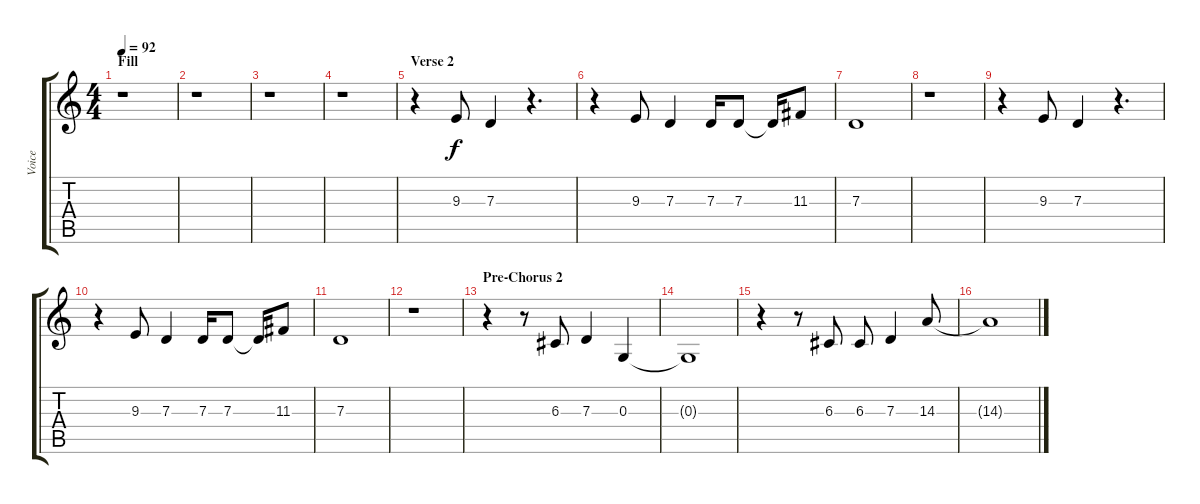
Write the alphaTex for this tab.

\track ("Voice" "Voice") {instrument synthbrass1}
\staff {score tabs}
\tuning (E4 B3 G3 D3 A2 E2) {hide}
\ts (4 4)
\section ("" "Fill")
\tempo 92
\clef g2
\ks c
r.1{dy f} |
r.1 |
r.1 |
r.1 |
\section ("" "Verse 2")
r.4 9.3.8 7.3.4 r.4{d} |
r.4 9.3.8 7.3.4 7.3.16 7.3.8 7.3{t}.16 11.3.8 |
7.3.1 |
r.1 |
r.4 9.3.8 7.3.4 r.4{d} |
r.4 9.3.8 7.3.4 7.3.16 7.3.8 7.3{t}.16 11.3.8 |
7.3.1 |
r.1 |
\section ("" "Pre-Chorus 2")
r.4 r.8 6.3.8 7.3.4 0.3.4 |
0.3{t}.1 |
r.4 r.8 6.3.8 6.3.8 7.3.4 14.3.8 |
14.3{t}.1
